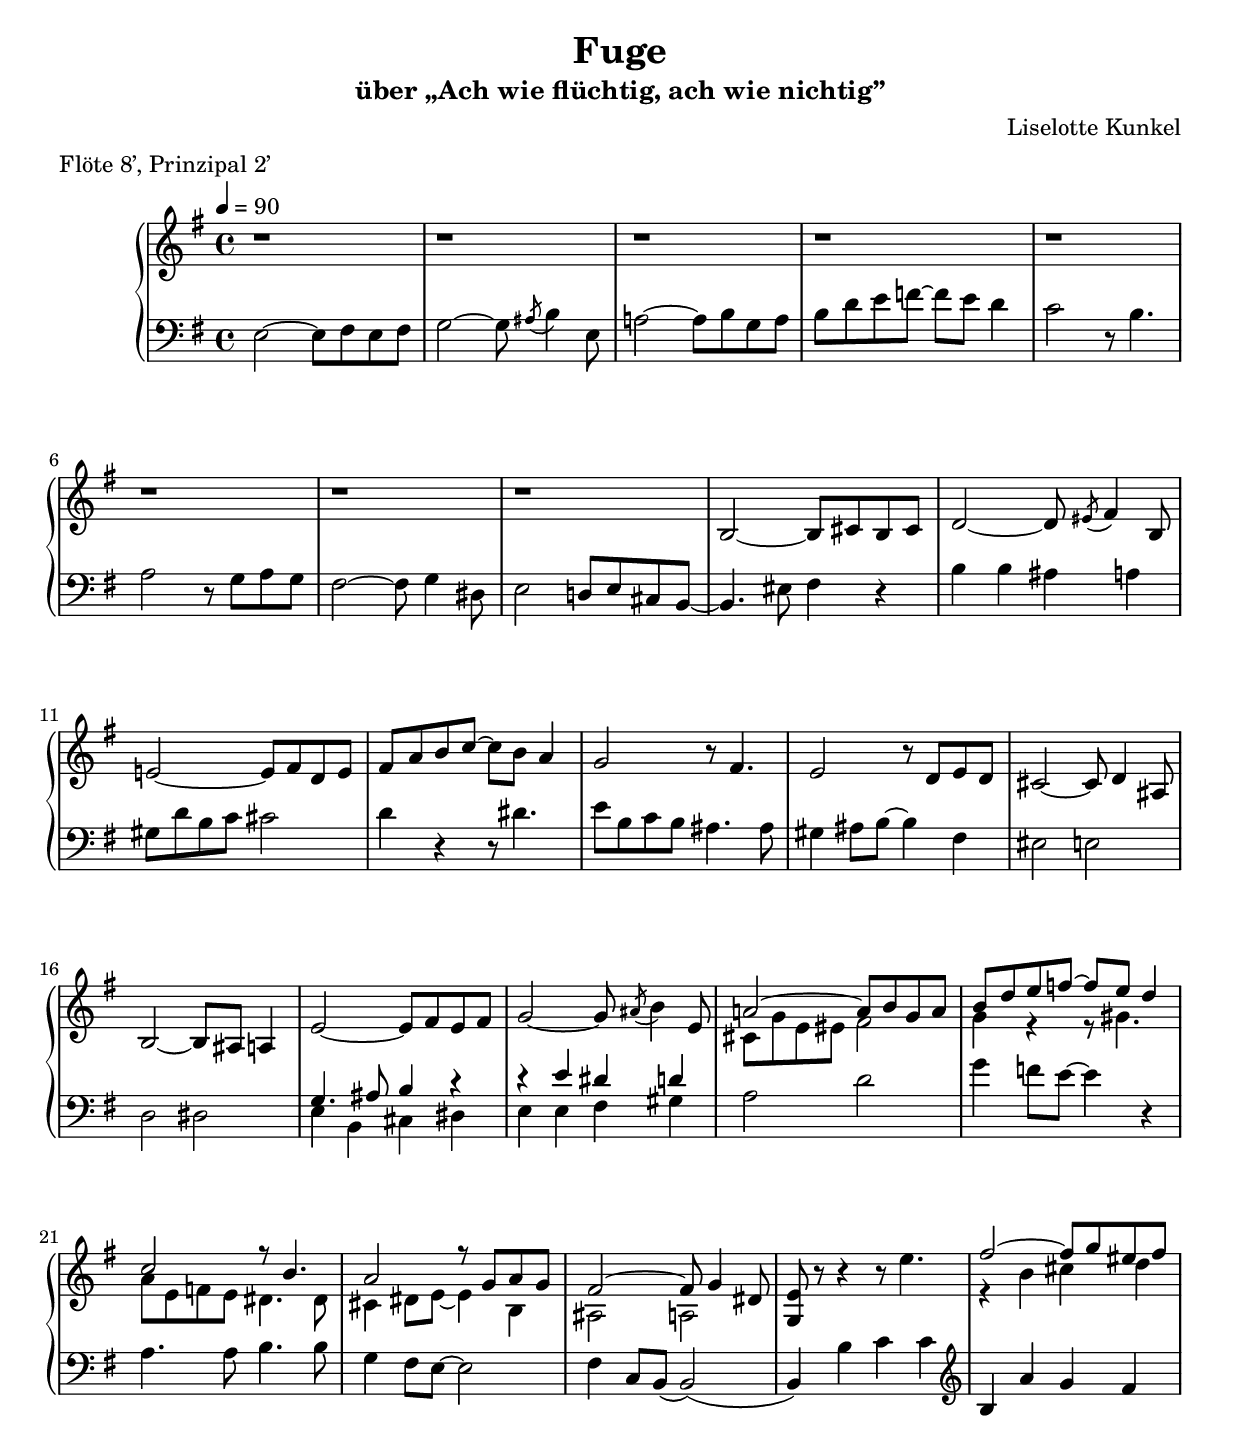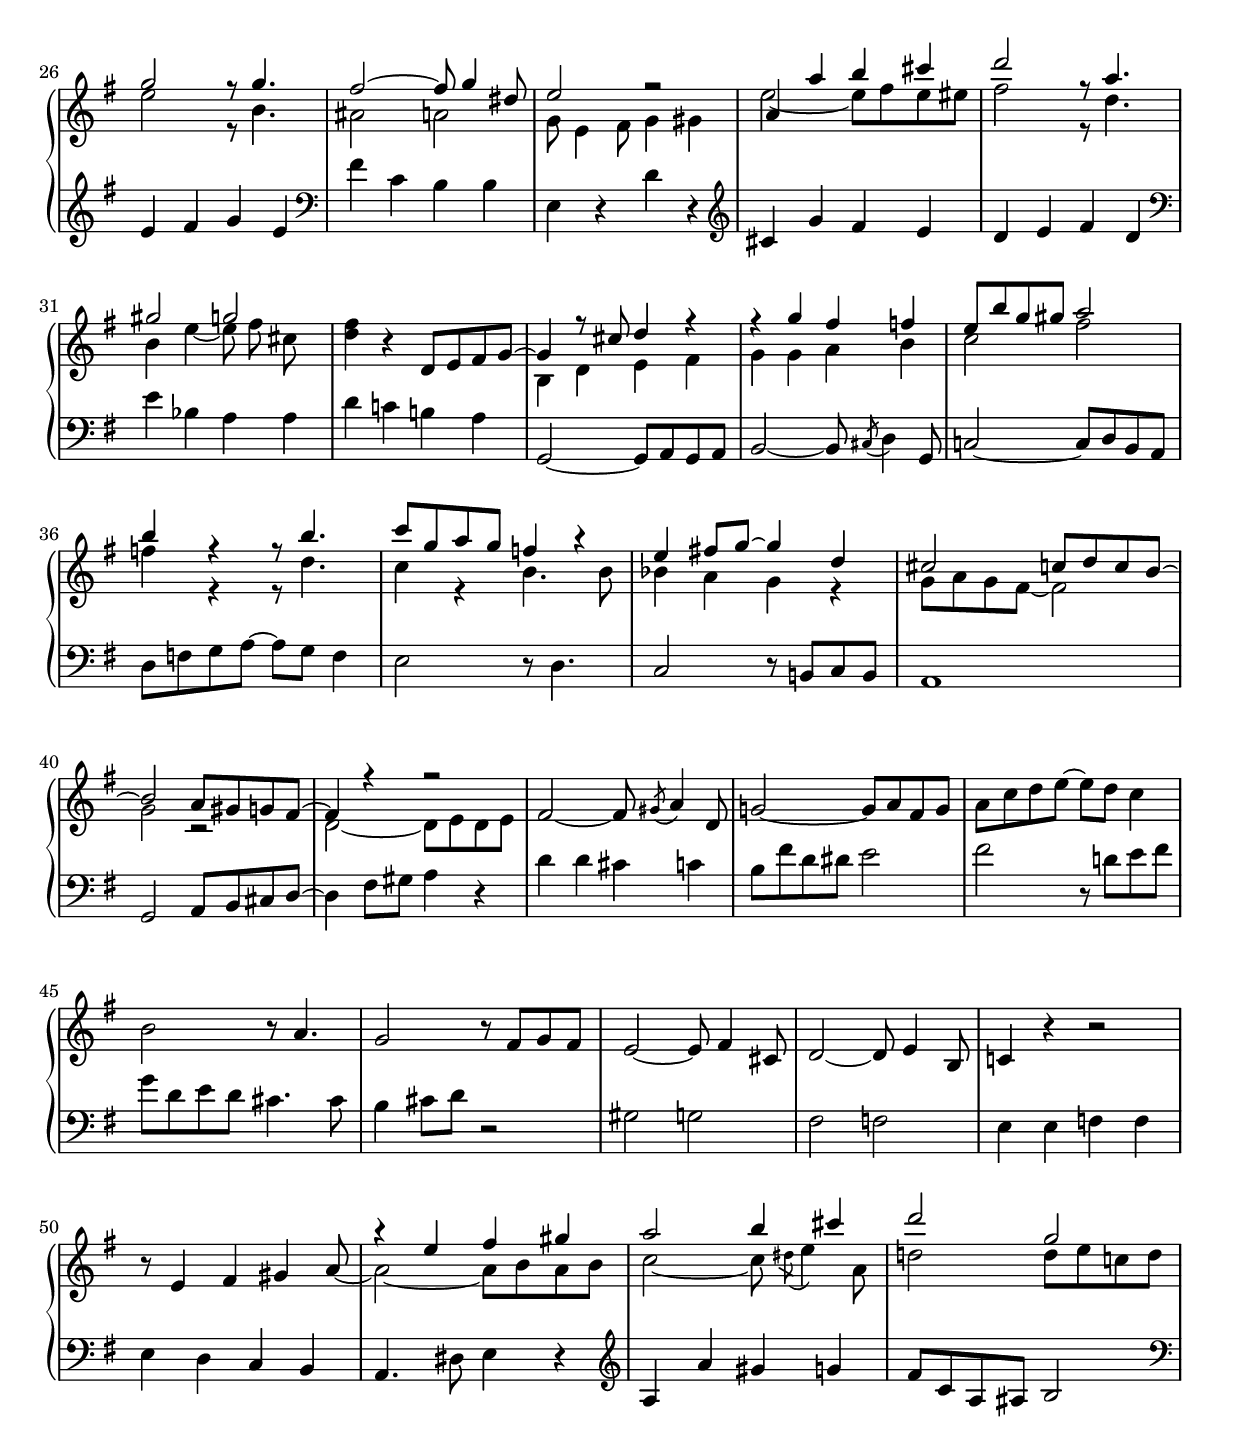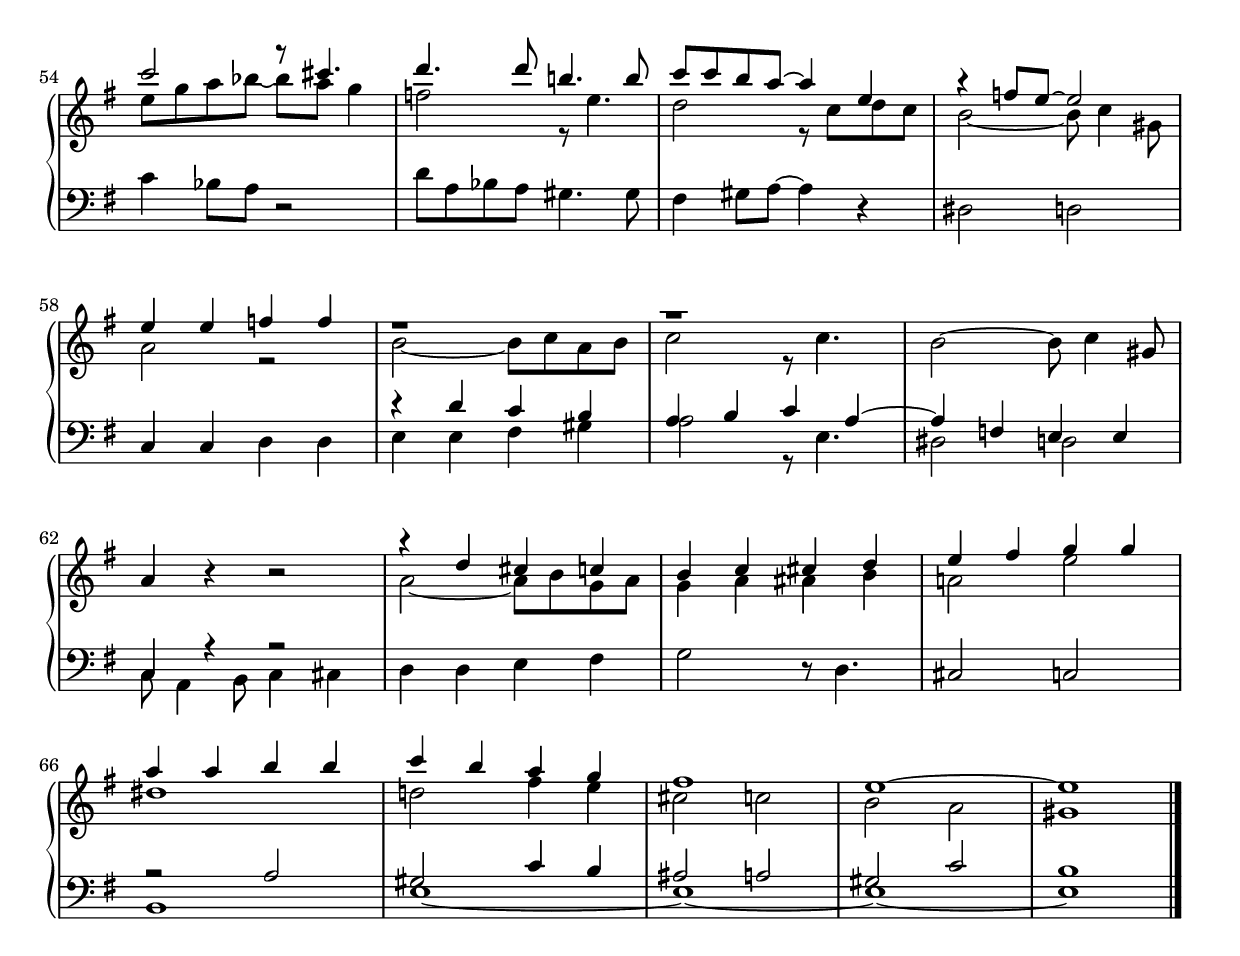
\paper {
        top-margin = 30
        bottom-margin = 30
        print-page-number = ##f
}

\include "italiano.ly"
\header {
  title = "Fuge"
  subtitle = "über „Ach wie flüchtig, ach wie nichtig”"
  composer = "Liselotte Kunkel"
  meter = "Flöte 8’, Prinzipal 2’"
}
\score {
\relative do'
\new PianoStaff { \set PianoStaff.midiInstrument = "church organ" <<
	\context Staff=haut {
	\tempo 4=90
	\time 4/4
        \key sol \major
\relative do'{
r1 r1 r1 r1 r1 \break
r1 r1 r1 si2 ~ si8 dod si dod re2 ~ re8 \acciaccatura mid fad4 si,8 \break
mi!2 ~ mi8 fad re mi fad la si do ~ do si la4 sol2 r8 fad4. mi2 r8 re mi re dod2 ~ dod8 re4 lad8 \break
si2 ~ si8 lad la4 mi'2 ~ mi8 fad mi fad sol2 ~ sol8 \acciaccatura lad si4 mi,8
<< \stemUp { la!2 ~ la8 si sol la si re mi fa ~ fa mi re4 \break
    do2 r8 si4. la2 r8 sol la sol fad2 ~ fad8 sol4 red8 } \\
  \stemDown {dod8 sol' mi mid fad2 sol4 r r8 sold4.
    la8 mi fa mi red4. red8 dod4 red8 mi ~ mi4 si lad2 la2} >> <mi' sol,>8 r r4 r8 mi'4. << \stemUp { fad2 ~ fad8 sol mid fad \break
  sol2 r8 sol4. fad2 ~ fad8 sol4 red8 mi2 r2 la,4 la' si dod re2 r8 la4. \break
  sold2 sol} \\
\stemDown {r4 si, dod re mi2 r8 si4. lad2 la sol8 mi4 fad8 sol4 sold mi'2 ~ mi8 fad mi mid fad2 r8 re4.
  si4 mi ~ mi8 fad dod8} >> <fad re>4 r << \stemUp {re,8 mi fad sol ~  sol4 r8 dod re4 r r sol fad fa mi8 si' sol sold la2 \break
  si4 r r8 si4. do8 sol la sol fa4 r mi fad!8 sol ~ sol4 re dod2 do8 re do si ~ \break
  si2 la8 sold sol fad ~ fad4 r r2} \\
\stemDown {s2 si,4 re mi fad sol sol la si do2 fad
  fa4 r r8 re4. do4 r si4. si8 sib4 la sol r sol8 la sol fad ~ fad2
  sol r re ~ re8 mi re mi} >> fad2 ~ fad8 \acciaccatura sold la4 re,8 sol!2 ~ sol8 la fad sol la do re mi ~ mi re do4 \break
si2 r8 la4. sol2 r8 fad sol fad mi2 ~ mi8 fad4 dod8 re2 ~ re8 mi4 si8 do!4 r r2 \break
r8 mi4 fad sold << { \stemUp s8 r4 mi' fad sold la2 si4 dod re2 sol, \break
do r8 dod4. re re8 si!4. si8 do do si la ~ la4 mi r fa8 mi ~ mi2 \break
mi4 mi fa fa r1 r} \\
{\stemUp la,8 ~ \stemDown la2 ~ la8 si la si do2 ~ do8 \acciaccatura red mi4 la,8 re!2 re8 mi do! re
mi sol la sib ~ sib la sol4 fa2 r8 mi4. re2 r8 do re do si2 ~ si8 do4 sold8
la2 r si ~ si8 do la si do2 r8 do4.} >> si2 ~ si8 do4 sold8 \break
la4 r r2 << \stemUp { r4 re dod do si do dod re mi fad sol sol \break
    la la si si do si la sol fad1 mi ~ mi \bar "|." } \\
  \stemDown { la,2 ~ la8 si sol la sol4 la lad si la!2 mi'
    red1 re!2 fad4 mi dod2 do si la sold1 } >>

  } 
}

	\context Staff=bas \relative do { \clef bass \key sol \major
     mi2 ~ mi8 fad mi fad sol2 ~ sol8 \acciaccatura lad si4 mi,8 la!2 ~la8 si sol la si re mi fa ~ fa mi re4 do2 r8 si4.
     la2 r8 sol la sol fad2 ~ fad8 sol4 red8 mi2 re!8 mi dod si ~ si4. mid8 fad4 r si si lad la
     sold8 re' si do dod2 re4 r r8 red4. mi8 si do si lad4. lad8 sold4 lad8 si ~ si4 fad mid2 mi
     re red << \stemUp { sol4. lad8 si4 r r mi red re } \\ \stemDown {mi,4 si dod red mi mi fad sold }>> la2 re sol4 fa8 mi ~ mi4 r
     la,4. la8 si4. si8 sol4 fad8 mi ~ mi2 fad4 do8 si (si2) (si4) si' do do \clef treble si la' sol fad
     mi fad sol mi \clef bass fad do si si mi, r re' r \clef treble dod sol' fad mi re mi fad re \clef bass
     mi sib la la re do! si! la sol,2 ~ sol8 la sol la si2 ~ si8 \acciaccatura dod re4 sol,8 do!2 ~ do8 re si la
     re fa! sol la ~ la sol fa4 mi2 r8 re4. do2 r8 si!8 do si la1
     sol2 la8 si dod re ~ re4 fad8 sold la4 r re re dod do si8 fad' re red mi2 fad r8 re! mi fad
     sol re mi re dod4. dod8 si4 dod8 re r2 sold, sol fad fa mi4 mi fa fa
     mi re do si la4. red8 mi4 r \clef treble la la' sold sol fad8 do la lad si2 \clef bass
     do4 sib8 la r2 re8 la sib la sold4. sold8 fad4 sold8 la ~ la4 r red,2 re
     do4 do re re <<\stemUp { r4 re' do si la si do la ~ la fa mi mi
         do r r2} \\
       \stemDown { mi4 mi fad sold la2 r8 mi4. red2 re
         do8 la4 si8 do4 dod } >> re4 re mi fad sol2 r8 re4.  dod2 do
     
     << \stemUp { r2 la' sold do4 si lad2 la sold do si1} \\
       \stemDown {si,1 mi ~ mi ~ mi ~ mi } >>
 }

>>
}


\layout { }

  \midi {
    \context {
      \Score
      tempoWholesPerMinute = #(ly:make-moment 100 4)
      }
    }

}